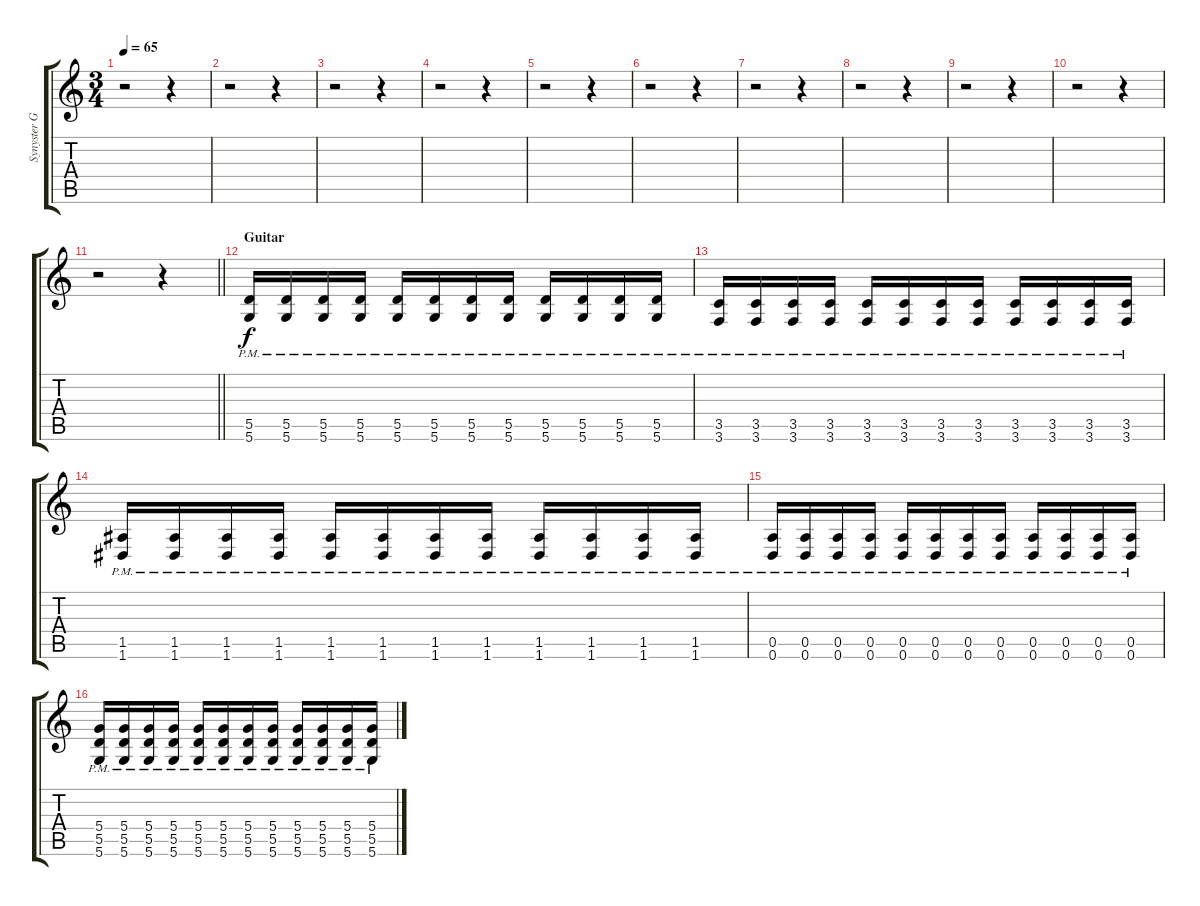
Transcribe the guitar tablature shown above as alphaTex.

\track ("Synyster Gates" "Synyster G") {instrument distortionguitar}
\staff {score tabs}
\tuning (E4 B3 G3 D3 A2 D2) {hide}
\ts (3 4)
\tempo 65
\clef g2
\ks c
r.2{dy f} r.4 |
r.2 r.4 |
r.2 r.4 |
r.2 r.4 |
r.2 r.4 |
r.2 r.4 |
r.2 r.4 |
r.2 r.4 |
r.2 r.4 |
r.2 r.4 |
\barLineRight lightlight
r.2 r.4 |
\section ("" "Guitar")
(5.5{pm} 5.6{pm}).16{volume 11 balance 14} (5.5{pm} 5.6{pm}).16 (5.5{pm} 5.6{pm}).16 (5.5{pm} 5.6{pm}).16 (5.5{pm} 5.6{pm}).16 (5.5{pm} 5.6{pm}).16 (5.5{pm} 5.6{pm}).16 (5.5{pm} 5.6{pm}).16 (5.5{pm} 5.6{pm}).16 (5.5{pm} 5.6{pm}).16 (5.5{pm} 5.6{pm}).16 (5.5{pm} 5.6{pm}).16 |
(3.5{pm} 3.6{pm}).16 (3.5{pm} 3.6{pm}).16 (3.5{pm} 3.6{pm}).16 (3.5{pm} 3.6{pm}).16 (3.5{pm} 3.6{pm}).16 (3.5{pm} 3.6{pm}).16 (3.5{pm} 3.6{pm}).16 (3.5{pm} 3.6{pm}).16 (3.5{pm} 3.6{pm}).16 (3.5{pm} 3.6{pm}).16 (3.5{pm} 3.6{pm}).16 (3.5{pm} 3.6{pm}).16 |
(1.5{pm} 1.6).16 (1.5{pm} 1.6{pm}).16 (1.5{pm} 1.6{pm}).16 (1.5{pm} 1.6{pm}).16 (1.5{pm} 1.6{pm}).16 (1.5{pm} 1.6{pm}).16 (1.5{pm} 1.6{pm}).16 (1.5{pm} 1.6{pm}).16 (1.5{pm} 1.6{pm}).16 (1.5{pm} 1.6{pm}).16 (1.5{pm} 1.6{pm}).16 (1.5{pm} 1.6{pm}).16 |
(0.5{pm} 0.6{pm}).16 (0.5 0.6{pm}).16 (0.5{pm} 0.6{pm}).16 (0.5{pm} 0.6{pm}).16 (0.5{pm} 0.6{pm}).16 (0.5{pm} 0.6{pm}).16 (0.5{pm} 0.6{pm}).16 (0.5{pm} 0.6{pm}).16 (0.5{pm} 0.6{pm}).16 (0.5{pm} 0.6{pm}).16 (0.5{pm} 0.6{pm}).16 (0.5{pm} 0.6{pm}).16 |
(5.4{pm} 5.5{pm} 5.6{pm}).16{volume 11} (5.4{pm} 5.5{pm} 5.6{pm}).16 (5.4{pm} 5.5{pm} 5.6{pm}).16 (5.4{pm} 5.5{pm} 5.6{pm}).16 (5.4{pm} 5.5{pm} 5.6{pm}).16 (5.4{pm} 5.5{pm} 5.6{pm}).16 (5.4{pm} 5.5{pm} 5.6{pm}).16 (5.4{pm} 5.5{pm} 5.6{pm}).16 (5.4{pm} 5.5{pm} 5.6{pm}).16 (5.4{pm} 5.5{pm} 5.6{pm}).16 (5.4{pm} 5.5{pm} 5.6{pm}).16 (5.4{pm} 5.5{pm} 5.6{pm}).16
